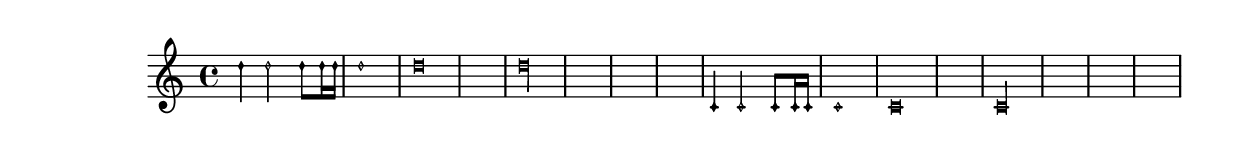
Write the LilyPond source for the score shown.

\version "2.3.17"
\header {
    
texidoc = "There is limited support for mensural notation: note head
shapes are available. Mensural stems are centered on the note heads,
both for up and down stems."

}


\score { { \context Voice { 
    \override NoteHead  #'style = #'mensural
\transpose c d'' {  c4 c2 c8  c16 c16  c1 c\breve c\longa }
\transpose c c' { c4 c2 c8  c16 c16  c1 c\breve c\longa }
}}}

